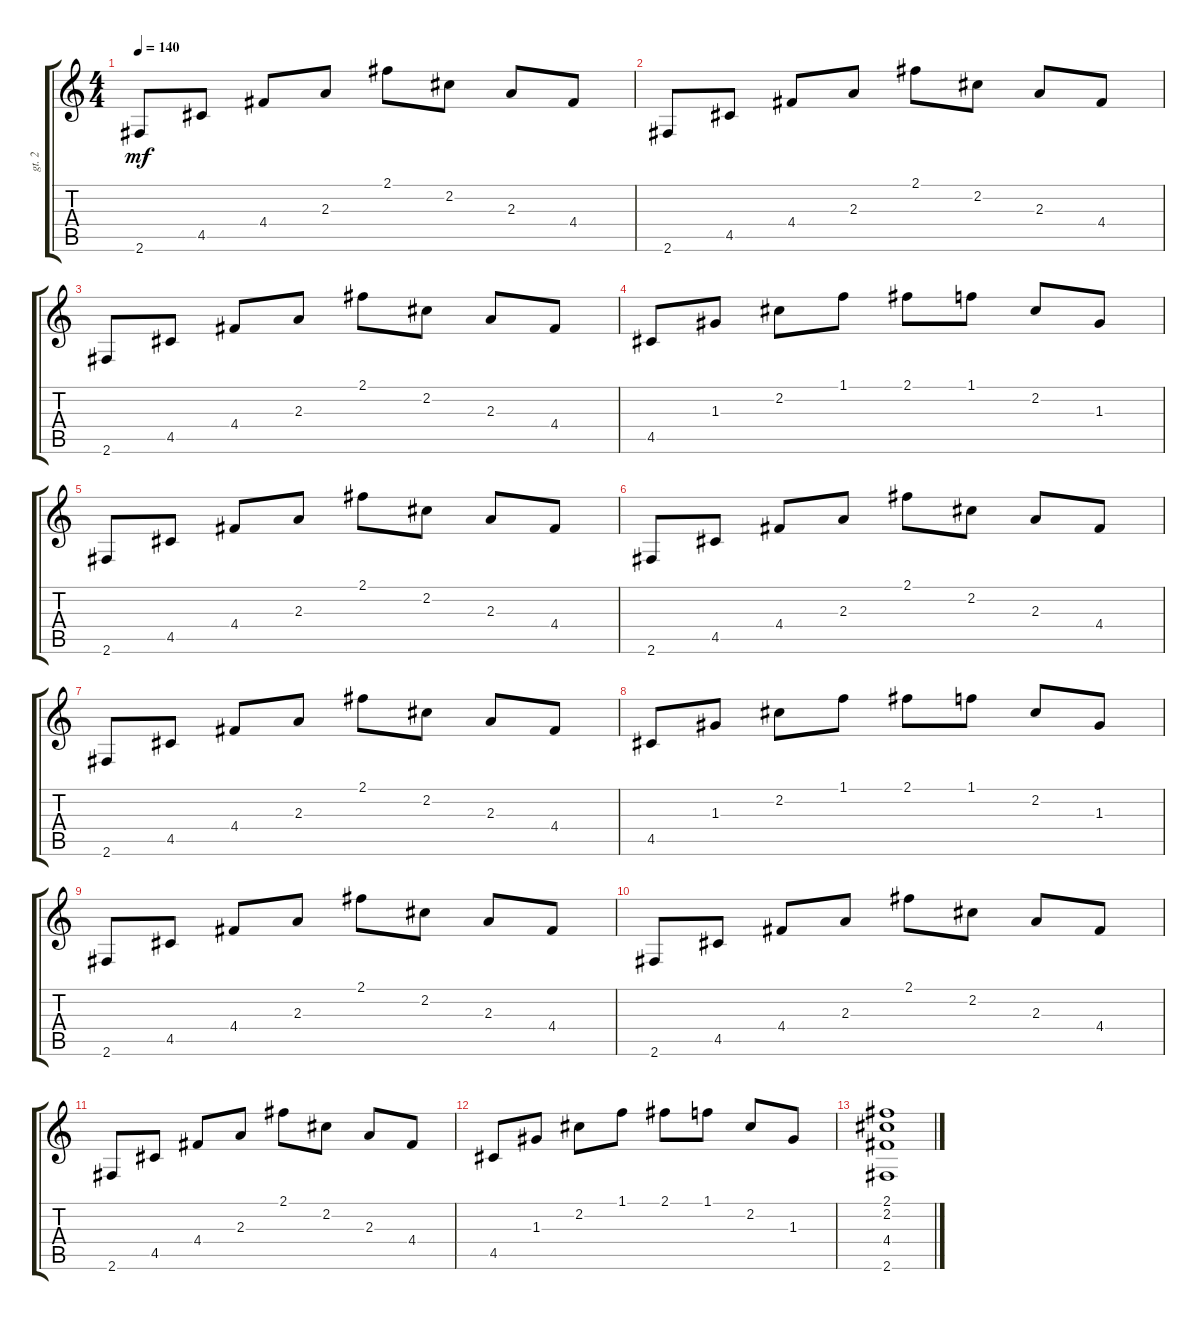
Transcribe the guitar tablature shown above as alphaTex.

\track ("gt. 2" "gt. 2") {instrument acousticguitarsteel}
\staff {score tabs}
\tuning (E4 B3 G3 D3 A2 E2) {hide}
\ts (4 4)
\tempo 140
\clef g2
\ks c
2.6.8{dy mf} 4.5.8 4.4.8 2.3.8 2.1.8 2.2.8 2.3.8 4.4.8 |
2.6.8 4.5.8 4.4.8 2.3.8 2.1.8 2.2.8 2.3.8 4.4.8 |
2.6.8 4.5.8 4.4.8 2.3.8 2.1.8 2.2.8 2.3.8 4.4.8 |
4.5.8 1.3.8 2.2.8 1.1.8 2.1.8 1.1.8 2.2.8 1.3.8 |
2.6.8 4.5.8 4.4.8 2.3.8 2.1.8 2.2.8 2.3.8 4.4.8 |
2.6.8 4.5.8 4.4.8 2.3.8 2.1.8 2.2.8 2.3.8 4.4.8 |
2.6.8 4.5.8 4.4.8 2.3.8 2.1.8 2.2.8 2.3.8 4.4.8 |
4.5.8 1.3.8 2.2.8 1.1.8 2.1.8 1.1.8 2.2.8 1.3.8 |
2.6.8 4.5.8 4.4.8 2.3.8 2.1.8 2.2.8 2.3.8 4.4.8 |
2.6.8 4.5.8 4.4.8 2.3.8 2.1.8 2.2.8 2.3.8 4.4.8 |
2.6.8 4.5.8{volume 12} 4.4.8{volume 11} 2.3.8{volume 10} 2.1.8{volume 10} 2.2.8{volume 10} 2.3.8{volume 10} 4.4.8{volume 9} |
4.5.8{volume 9} 1.3.8{volume 9} 2.2.8{volume 8} 1.1.8{volume 8} 2.1.8{volume 8} 1.1.8{volume 7} 2.2.8{volume 7} 1.3.8{volume 6} |
(2.1 2.2 4.4 2.6).1{volume 6}
